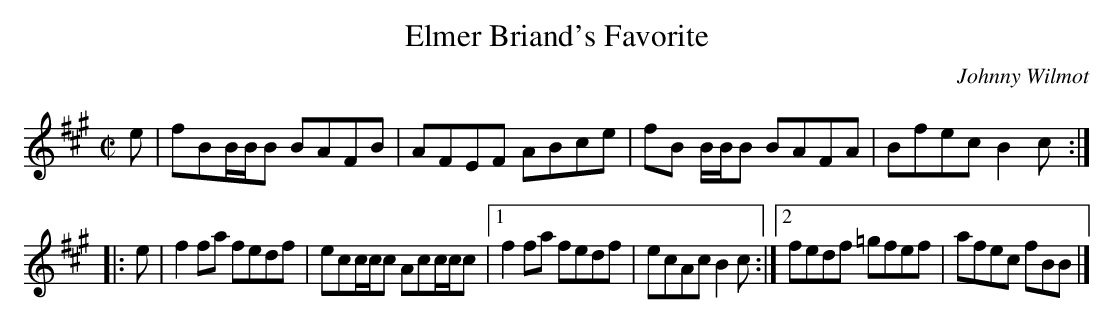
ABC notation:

X:1
T: Elmer Briand's Favorite
C: Johnny Wilmot
M: C|
L: 1/16
K: B Dorian
   e2 \
|  f2B2BBB2 B2A2F2B2 | A2F2E2F2 A2B2c2e2 | f2B2 BBB2 B2A2F2A2 | B2f2e2c2 B4c2 :|
|: e2 \
|  f4f2a2 f2e2d2f2 | e2c2ccc2 A2c2ccc2 \
|1 f4f2a2 f2e2d2f2 | e2c2A2c2 B4c2 \
:|2 f2e2d2f2 =g2f2e2f2 | a2f2e2c2 f2B2B2 |]
